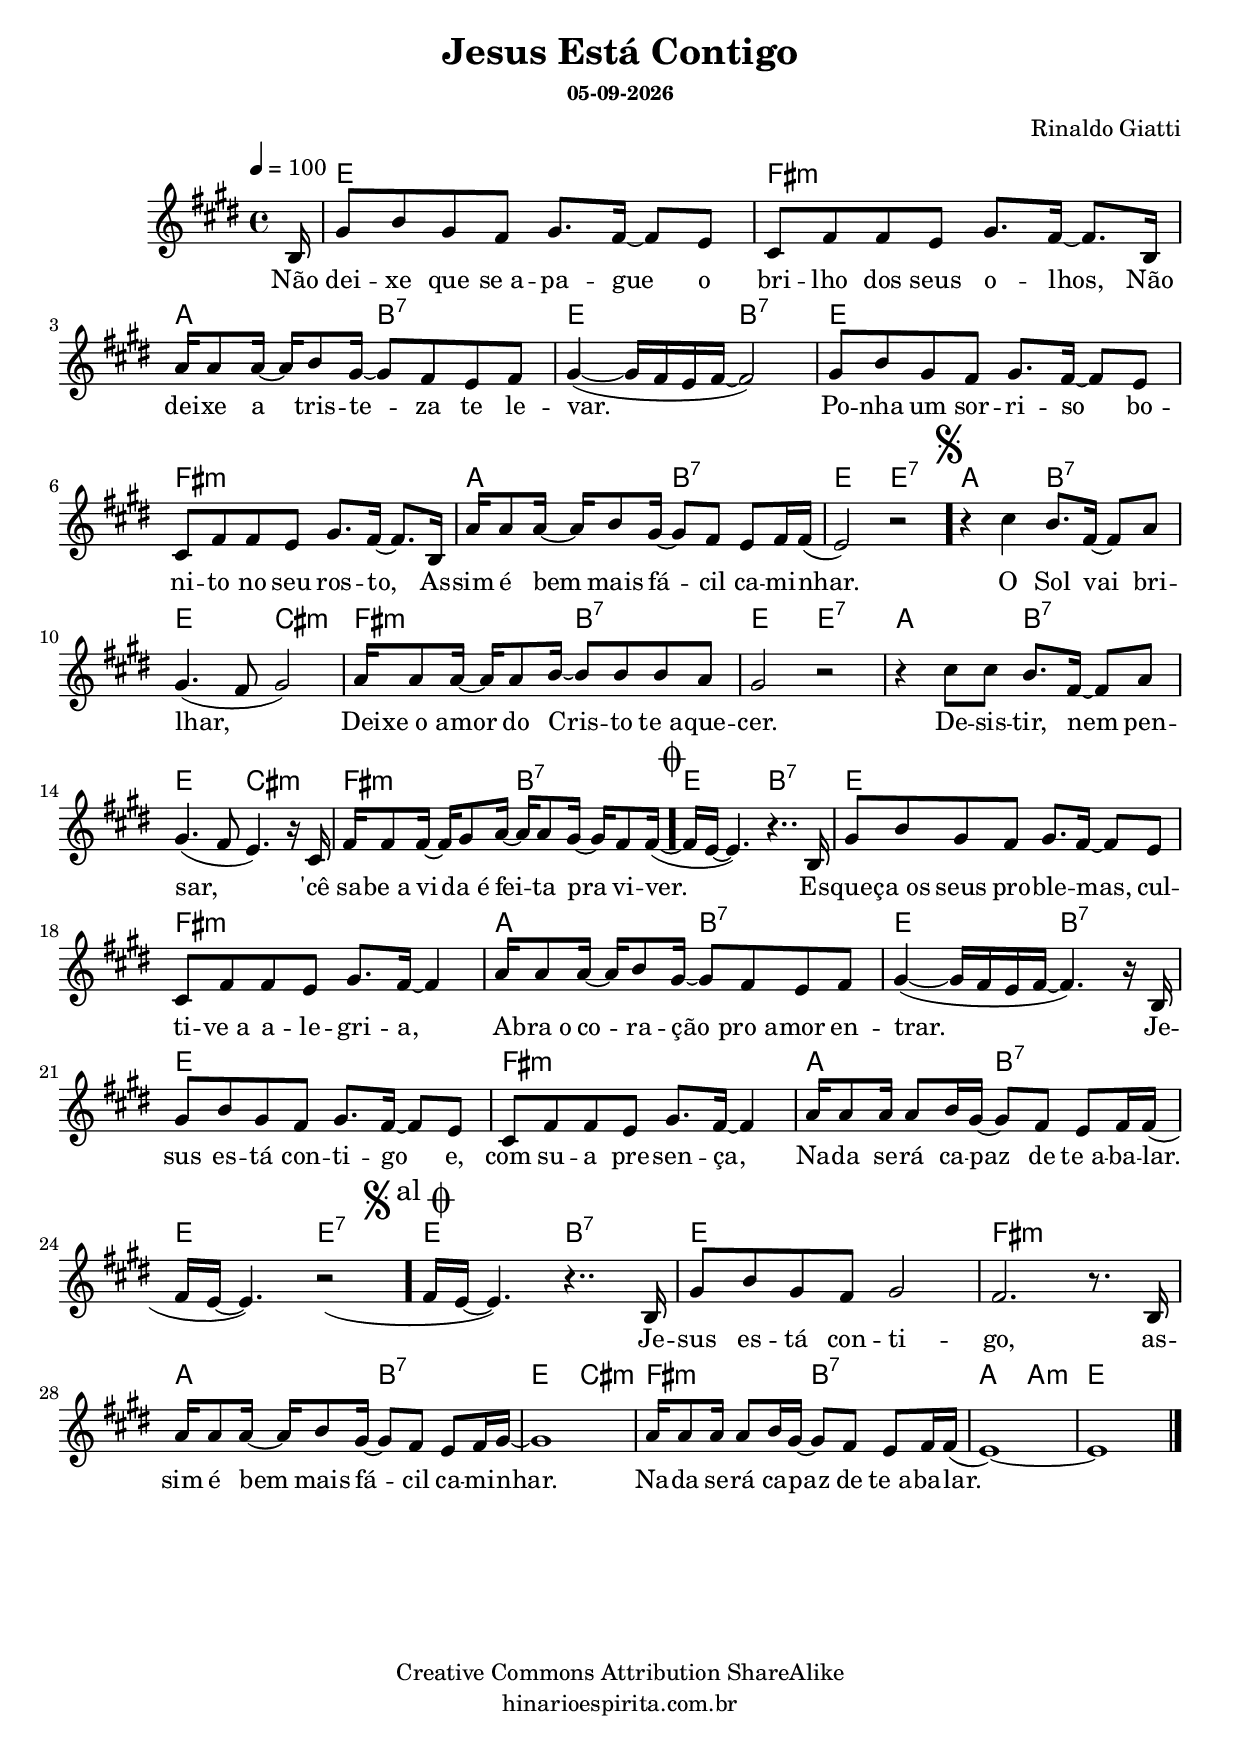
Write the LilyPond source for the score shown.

\version "2.16.0"
\pointAndClickOff

\header {
  title = "Jesus Está Contigo"
  composer = "Rinaldo Giatti"
  subsubtitle = #(strftime "%d-%m-%Y" (localtime (current-time)))
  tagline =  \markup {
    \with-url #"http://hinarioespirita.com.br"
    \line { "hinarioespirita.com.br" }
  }
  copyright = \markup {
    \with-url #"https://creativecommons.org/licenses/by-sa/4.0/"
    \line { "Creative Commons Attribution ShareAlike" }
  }
}

global = {
  \key e \major
  \time 4/4
  \tempo 4 = 100
  \clef treble
}

introToSegno = \relative c' {
  \partial 16 b16 |
  gis'8 b gis fis gis8. fis16~ fis8 e | cis fis fis e gis8. fis16~ fis8. b,16 |
  a' a8 a16~ a b8  gis16~ gis8 fis e fis | gis4~( gis16 fis e fis~ fis2) |
  gis8 b gis fis gis8. fis16~ fis8 e | cis fis fis e gis8. fis16~ fis8. b,16 |
  a' a8 a16~ a b8  gis16~ gis8 fis e fis16 fis(
  e2)  r2
}

segnoToCoda = \relative c' {
  r4 cis'4 b8.fis16~ fis8 a | gis4.( fis8 gis2) |
  a16 a8 a16~ a a8 b16~ b8 b b a | gis2 r2 |
  r4 cis8 cis b8.fis16~ fis8 a | gis4.( fis8 e4.) r16 cis16 |
  fis16 fis8 fis16~ fis gis8 a16~ a a8 gis16~ gis fis8 fis16~(  |
}

segundaEstrofe = \relative c' {
  fis16 e~~ e4.) r4.. b16 |
  gis'8 b gis fis gis8. fis16~ fis8 e | cis fis fis e gis8. fis16~ fis4 |
  a16 a8 a16~ a b8  gis16~ gis8 fis e fis | gis4~( gis16 fis e fis~ fis4.) r16 b,16 |
  gis'8 b gis fis gis8. fis16~ fis8 e | cis fis fis e gis8. fis16~ fis4 |
  a16 a8 a16 a8 b16 gis16~ gis8 fis e fis16 fis( 
  \break
  fis16 e~ e4.) r2_(
}

codaToEnd = \relative c' {
  fis16 e~ e4.) r4.. b16 |
  gis'8 b gis fis gis2 |
  fis2. r8. b,16 | a' a8 a16~ a b8  gis16~ gis8 fis e fis16 gis~ | 
  gis1 | a16 a8 a16 a8 b16 gis16~ gis8 fis e fis16 fis( 
  e1)~ e
}

letra = \lyricmode {
  Não dei -- xe que se_a -- pa -- gue o bri -- lho dos seus o -- lhos,  
  Não dei -- xe a tris -- te -- za te le -- var.   
  Po -- nha um sor -- ri -- so bo -- ni -- to no seu ros -- to,  
  As -- sim é bem mais fá -- cil ca -- mi -- nhar.   
    
  O Sol vai bri -- lhar,   
  Dei -- xe_o_a -- mor do Cris -- to te_a -- que -- cer.   
  De -- sis -- tir, nem pen -- sar,   
  'cê sa -- be_a vi -- da_é fei -- ta pra vi -- ver.  
    
  Es -- que -- ça_os seus pro -- ble -- mas, cul -- ti -- ve_a a -- le -- gri -- a,  
  A -- bra_o co -- ra -- ção pro_a -- mor en -- trar.   
  Je -- sus es -- tá con -- ti -- go e, com su -- a pre -- sen -- ça,  
  Na -- da se -- rá ca -- paz de te_a -- ba -- lar.   
    
  Je -- sus es -- tá con -- ti -- go, as -- sim é bem mais fá -- cil ca -- mi -- nhar.   
  Na -- da se -- rá ca -- paz de te_a -- ba -- lar.    
    
    
  
}

introToSegnoChords = \chordmode {
  s16
  e1 fis:m a2 b:7 e b:7
  e1 fis:m a2 b:7 e e:7
}
  
segnoToCodaChords = \chordmode {
  a b:7 e cis:m fis:m b:7 e e:7
  a b:7 e cis:m fis:m b:7 
 
}

segundaEstrofeChords = \chordmode {
  e b:7
  e1 fis:m a2 b:7 e b:7
  e1 fis:m a2 b:7 e e:7
}

codaToEndChords = \chordmode {
  e2 b:7 
  e1 fis:m a2 b:7 e cis:m fis:m b:7 a a:m e
}

\score {
  <<
    \new ChordNames { 
      \introToSegnoChords
      \segnoToCodaChords
      \segundaEstrofeChords
      \codaToEndChords
    }
    \new Staff <<
      \new Voice = "melodia" { 
        \global
        
        \introToSegno
        
        \mark \markup { \musicglyph #"scripts.segno" }
        \bar "."
        \segnoToCoda
        \bar "."
        \mark \markup { \musicglyph #"scripts.coda" }
        
        \segundaEstrofe
        
        \bar "."
        \mark \markup { \center-align { \musicglyph #"scripts.segno" "al" \musicglyph #"scripts.coda" }}
        \codaToEnd
        \bar "|."
      }
      \lyricsto "melodia" \new Lyrics \letra
      \set Staff.midiInstrument = #"acoustic grand"
    >>
  >>
  \layout {}
}

\score {
  <<
    \new ChordNames { 
      \introToSegnoChords
      \segnoToCodaChords
      \segundaEstrofeChords
      \segnoToCodaChords
      \codaToEndChords
    }
    \new Staff <<
      \new Voice = "melodia" { 
        \global
        
        \introToSegno
        \segnoToCoda
        \segundaEstrofe
        \segnoToCoda
        \codaToEnd
      }
      \lyricsto "melodia" \new Lyrics \letra
      \set Staff.midiInstrument = #"acoustic grand"
    >>
  >>
  \midi {}
}